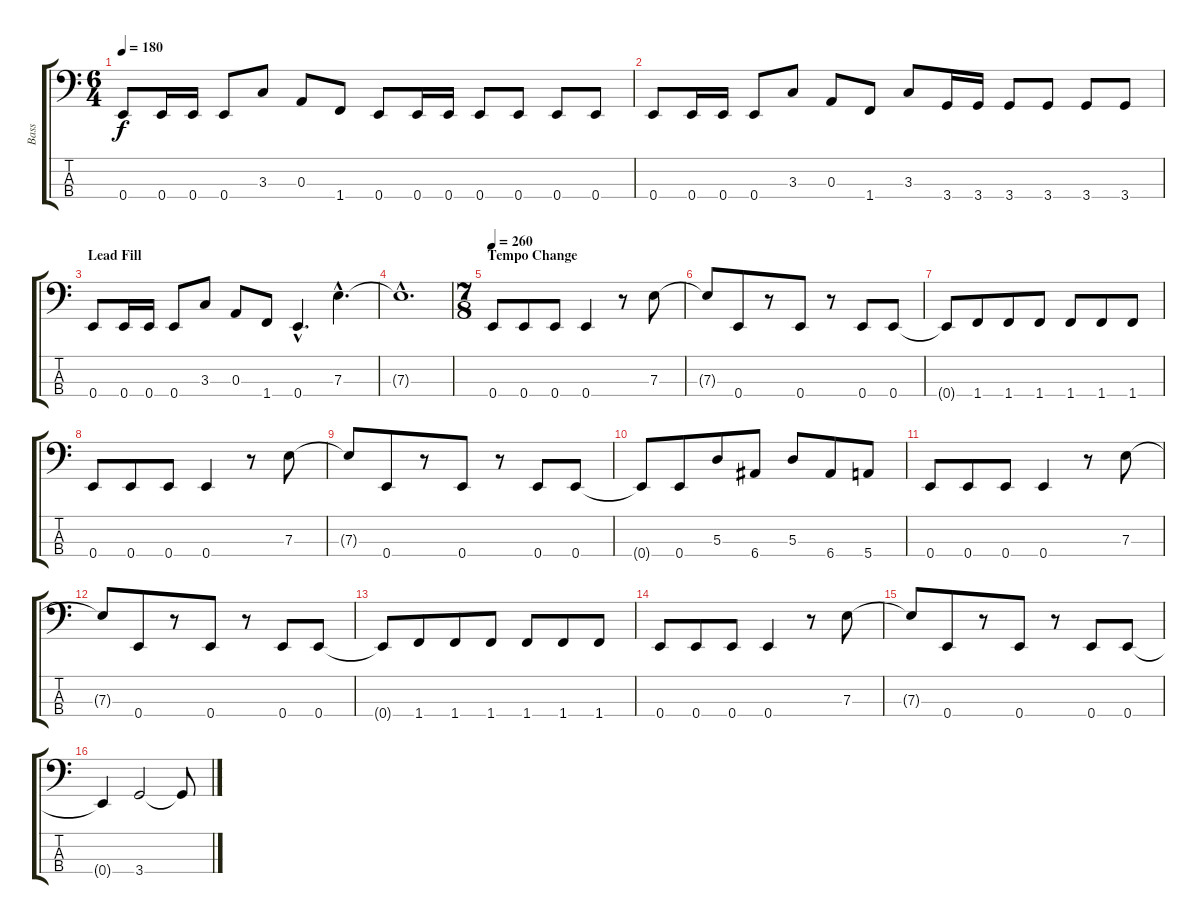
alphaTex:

\track ("Bass" "Bass") {instrument electricbassfinger}
\staff {score tabs}
\tuning (G2 D2 A1 E1) {hide}
\ts (6 4)
\tempo 180
\clef f4
\ks c
0.4.8{dy f} 0.4.16 0.4.16 0.4.8 3.3.8 0.3.8 1.4.8 0.4.8 0.4.16 0.4.16 0.4.8 0.4.8 0.4.8 0.4.8 |
0.4.8 0.4.16 0.4.16 0.4.8 3.3.8 0.3.8 1.4.8 3.3.8 3.4.16 3.4.16 3.4.8 3.4.8 3.4.8 3.4.8 |
\section ("" "Lead Fill")
0.4.8 0.4.16 0.4.16 0.4.8 3.3.8 0.3.8 1.4.8 0.4{hac}.4{d} 7.3{hac}.4{d} |
7.3{hac t}.1{d} |
\ts (7 8)
\section ("" "Tempo Change")
\tempo 260
0.4.8 0.4.8 0.4.8 0.4.4 r.8 7.3.8 |
7.3{t}.8 0.4.8 r.8 0.4.8 r.8 0.4.8 0.4.8 |
0.4{t}.8 1.4.8 1.4.8 1.4.8 1.4.8 1.4.8 1.4.8 |
0.4.8 0.4.8 0.4.8 0.4.4 r.8 7.3.8 |
7.3{t}.8 0.4.8 r.8 0.4.8 r.8 0.4.8 0.4.8 |
0.4{t}.8 0.4.8 5.3.8 6.4.8 5.3.8 6.4.8 5.4.8 |
0.4.8 0.4.8 0.4.8 0.4.4 r.8 7.3.8 |
7.3{t}.8 0.4.8 r.8 0.4.8 r.8 0.4.8 0.4.8 |
0.4{t}.8 1.4.8 1.4.8 1.4.8 1.4.8 1.4.8 1.4.8 |
0.4.8 0.4.8 0.4.8 0.4.4 r.8 7.3.8 |
7.3{t}.8 0.4.8 r.8 0.4.8 r.8 0.4.8 0.4.8 |
0.4{t}.4 3.4.2 3.4{t}.8
